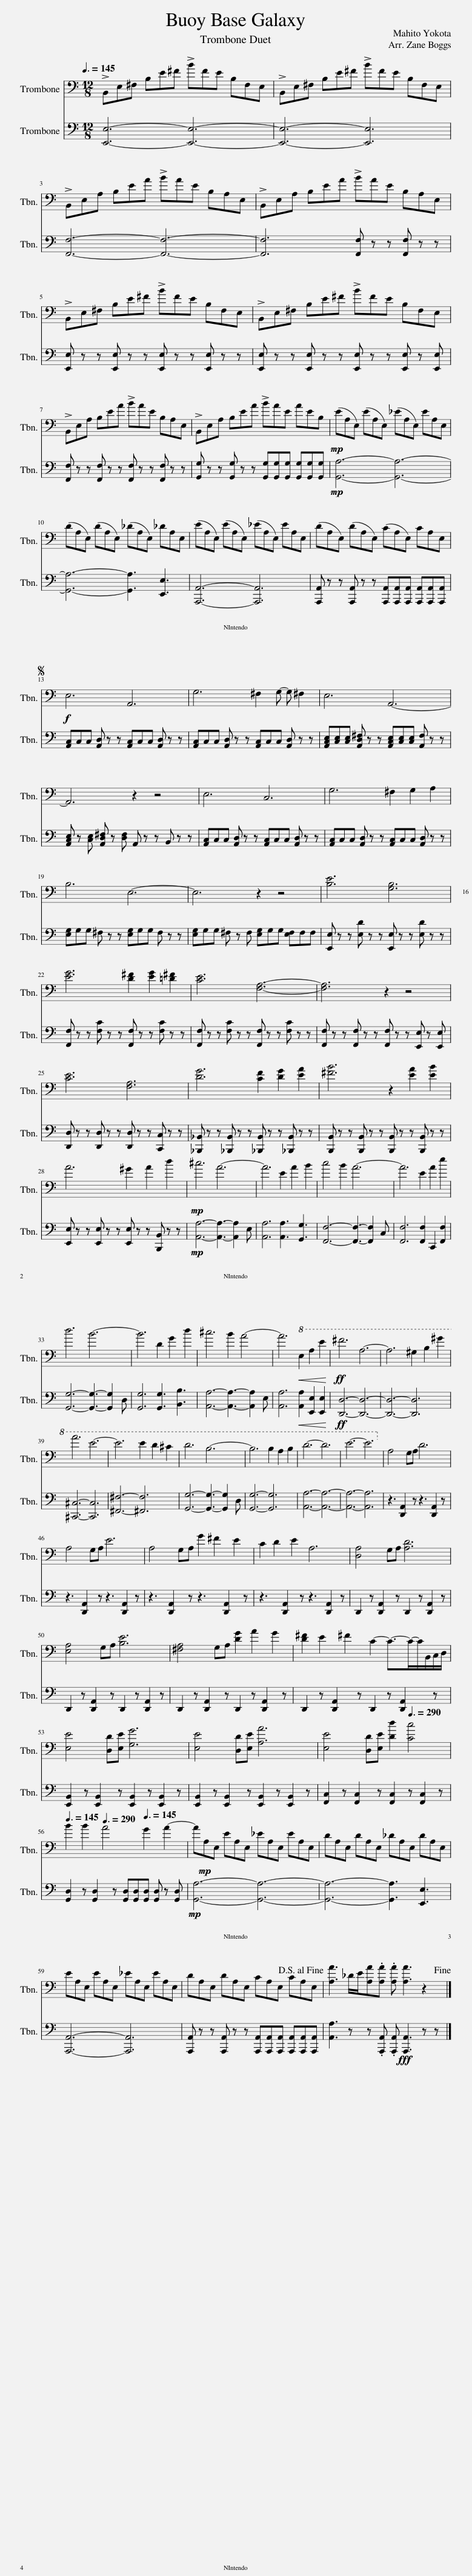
X:1
%%score 1 2
L:1/8
Q:3/8=145
M:12/8
I:linebreak $
K:C
V:1 bass
V:2 bass
V:1
 !>!B,,E,^F, B,E^F !>!BFE B,F,E, | !>!B,,E,^F, B,E^F !>!BFE B,F,E, |$ !>!B,,E,A, B,EA !>!BAE B,A,E, | !>!B,,E,A, B,EA !>!BAE B,A,E, |$ !>!B,,E,^F, B,E^F !>!BFE B,F,E, | %5
 !>!B,,E,^F, B,E^F !>!BFE B,F,E, |$ !>!B,,E,A, B,EA !>!BAE B,A,E, | !>!B,,E,A, B,EA !>!BAE AEB, |!mp! (EA,E,) (EA,E,) (_EA,E,) EA,E, |$ (DA,E,) (DA,E,) (_DA,E,) _DA,E, | %10
 (EA,E,) (EA,E,) (_EA,E,) EA,E, | (DA,E,) (DA,E,) (CA,E,) CA,E, |$S!f! E,6 A,,6 | G,6 ^F,2 G,- G, ^F,2 | E,6 A,,6- |$ %15
 A,,6 z2 z4 | E,6 C,6 | G,6 ^F,2 G,2 A,2 |$ B,6 E,6- | E,6 z2 z4 | %20
 [B,E]6 [G,B,]6 |$ [EG]6 [D^F]2 [EG]2 [=D^F]2 | [CE]6 [F,A,]6- | [F,A,]6 z2 z4 |$ [CE]6 [F,A,]6 | %25
 [DG]6 [CF]2 [DG]2 [EA]2 | [^FB]6 z2 [EA]2 [EB]2 |$ A6 ^G2 A2 d2 |!mp! ^c6 A6- | A6 E2 A2 B2 | %30
 c4 B2 A6- | A6 E2 A2 e2 |$ d6 B6- | B6 D2 G2 d2 | ^c6 B2 A4- | %35
 A6!<(!!8va(! E2 A2 e2!<)! |!ff! ^f6 A6- | A6 ^G2 B2 ^g2 |$ a6 e6- | e6 e2 d2 ^c2 | %40
 d6 B6- | B6 B2 A2 B2 | d6- d6 | e6- e6!8va)! | A,4 G,A, D6 |$ %45
 A,4 G,A, E6 | A,4 G,A, G2 ^F2 E2 | C2 D2 E2 A,6 | [D,A,]4 G,A, [A,D]6 |$ [E,A,]4 G,A, [B,E]6 | %50
 [^F,A,]4 G,A, [DG]2 A2 G2 | [D^F]2 E2 ^F2 C2- C->C-C/B,,/C,/D,/ |$ [E,E]4 [D,D][E,E] [G,G]6 | [E,E]4 [D,D][E,E] [A,A]6 | [E,E]4 [D,D][E,E] [Dd]2[Q:3/8=290] [Cc]4 |$ %55
[Q:3/8=145] B2 B2[Q:3/8=290] A4[Q:3/8=145] G2 A2- | A!mp!A,E, EA,E, _EA,E, EA,E, | DA,E, DA,E, _DA,E, DA,E, |$ EA,E, EA,E, _EA,E, EA,E, | DA,E, DA,E, CA,E, CA,E,!D.S.! | %60
 [A,A]3 _D/E/[A,A].[A,A] .[A,A] [A,A]3 z2!fine! |] %61
V:2
 [E,,E,]6- [E,,E,]6- | [E,,E,]6- [E,,E,]6 |$ [F,,F,]6- [F,,F,]6- | [F,,F,]6 [F,,F,] z z [F,,F,] z z |$ [E,,E,] z z [E,,E,] z z [E,,E,] z z [E,,E,] z z | %5
 [E,,E,] z z [E,,E,] z z [E,,E,] z z [E,,E,] z [E,,E,] |$ [F,,F,] z z [F,,F,] z z [F,,F,] z z [F,,F,] z z | [G,,G,] z z [G,,G,] z z [G,,G,][G,,G,][G,,G,] [G,,G,][G,,G,][G,,G,] |!mp! [G,,A,]6- [G,,A,]6- |$ [G,,A,]6- [G,,A,]3 [E,,E,]3 | %10
 [A,,,A,,]6- [A,,,A,,]6 | [A,,,A,,] z z [A,,,A,,] z z [A,,,A,,][A,,,A,,][A,,,A,,] [A,,,A,,][A,,,A,,][A,,,A,,] |$ [A,,C,]C,C, [A,,D,] z z [A,,C,]C,C, [A,,D,] z z | [A,,C,]C,C, [A,,D,] z z [A,,C,]C,C, [A,,D,] z z | [A,,C,E,][C,E,][C,E,] [A,,D,^F,] z z [A,,C,E,][C,E,][C,E,] [A,,F,] z z |$ %15
 [A,,C,E,] z [C,E,] [A,,D,^F,] z [D,F,] A,, z z B,, z z | [A,,C,]C,C, [A,,D,] z z [A,,C,]C,C, [A,,D,] z z | [A,,C,]C,C, [A,,D,] z z [A,,C,]C,C, [A,,D,] z z |$ [E,G,]G,G, ^F, z z [E,G,]G,G, F, z z | [E,G,]G,G, ^F, z F, [E,G,]G,G, [E,F,]F,F, | %20
 [E,,E,] z z [E,D] z z [E,,E,] z z [E,D] z z |$ [F,,F,] z z [F,C] z z [F,,F,] z z [F,C] z z | [F,,F,] z z [F,C] z z [F,,F,] z z [F,C] z z | [F,,F,] z z [F,,F,] z z [F,,F,] z z [E,,E,] z [E,,E,] |$ [D,,D,] z z [D,,D,] z z [D,,D,] z z [C,,C,] z z | %25
 [_B,,,_B,,] z z [_B,,,B,,] z z [_B,,,B,,] z z [_B,,,B,,] z z | [B,,,B,,] z z [B,,,B,,] z z [B,,,B,,] z z [B,,,B,,] z z |$ [E,,E,] z z [E,,E,] z z [E,,E,] z z [B,,,B,,] z z |!mp! [A,,A,]6- [A,,A,]3- [A,,A,]2 E, | [A,,A,]6 [A,,A,]3 [G,,G,]3 | %30
 [F,,F,]6- [F,,F,]3- [F,,F,]2 C, | [F,,F,]6 [F,,F,]2 C,,2 [F,,F,]2 |$ [G,,G,]6- [G,,G,]3- [G,,G,]2 D, | [G,,G,]6 [G,,G,]3 [B,,B,]3 | [A,,A,]6- [A,,A,]3- [A,,A,]2 E, | %35
 [A,,A,]6!<(! [A,,A,]2 [E,,E,]2 [E,,E,]2!<)! |!ff! [D,,D,]6- [D,,D,]6- | [D,,D,]6- [D,,D,]6 |$ [^C,,^C,]6- [C,,C,]6 | [^F,,^F,]6- [^F,,F,]6 | %40
 [G,,G,]6- [G,,G,]3- [G,,G,]2 D, | [G,,G,]6- [G,,G,]6 | [A,,A,]6- [A,,A,]6- | [A,,A,]6- [A,,A,]6 | z3 [D,,A,,]2 z z3 [D,,A,,]2 z |$ %45
 z3 [D,,A,,]2 z z3 [D,,A,,]2 z | z3 [D,,A,,]2 z z3 [D,,A,,]2 z | z3 [D,,A,,]2 z z3 [D,,A,,]2 z | D,,2 z [D,,A,,]2 z D,,2 z [D,,A,,]2 z |$ D,,2 z [D,,A,,]2 z D,,2 z [D,,A,,]2 z | %50
 D,,2 z [D,,A,,]2 z D,,2 z [D,,A,,]2 z | D,,2 z [D,,A,,]2 z D,,2 z [D,,A,,]2 z |$ [E,,B,,]2 z [E,,B,,]2 z [E,,B,,]2 z [E,,B,,]2 z | [E,,B,,]2 z [E,,B,,]2 z [E,,B,,]2 z [E,,B,,]2 z | [F,,C,]2 z [F,,C,]2 z [F,,C,]2 z [F,,C,]2 z |$ %55
 [G,,D,]2 z [G,,D,]2 z [G,,D,][G,,D,][G,,D,] [G,,D,] z [G,,D,] |!mp! [G,,A,]6- [G,,A,]6- | [G,,A,]6- [G,,A,]3 [E,,E,]3 |$ [A,,,A,,]6- [A,,,A,,]6 | [A,,,A,,] z z [A,,,A,,] z z [A,,,A,,][A,,,A,,][A,,,A,,] [A,,,A,,][A,,,A,,][A,,,A,,] | %60
 [A,,A,]3 z z .[A,,,A,,] .[A,,,A,,]!fff! [A,,,A,,]3 z z |] %61
